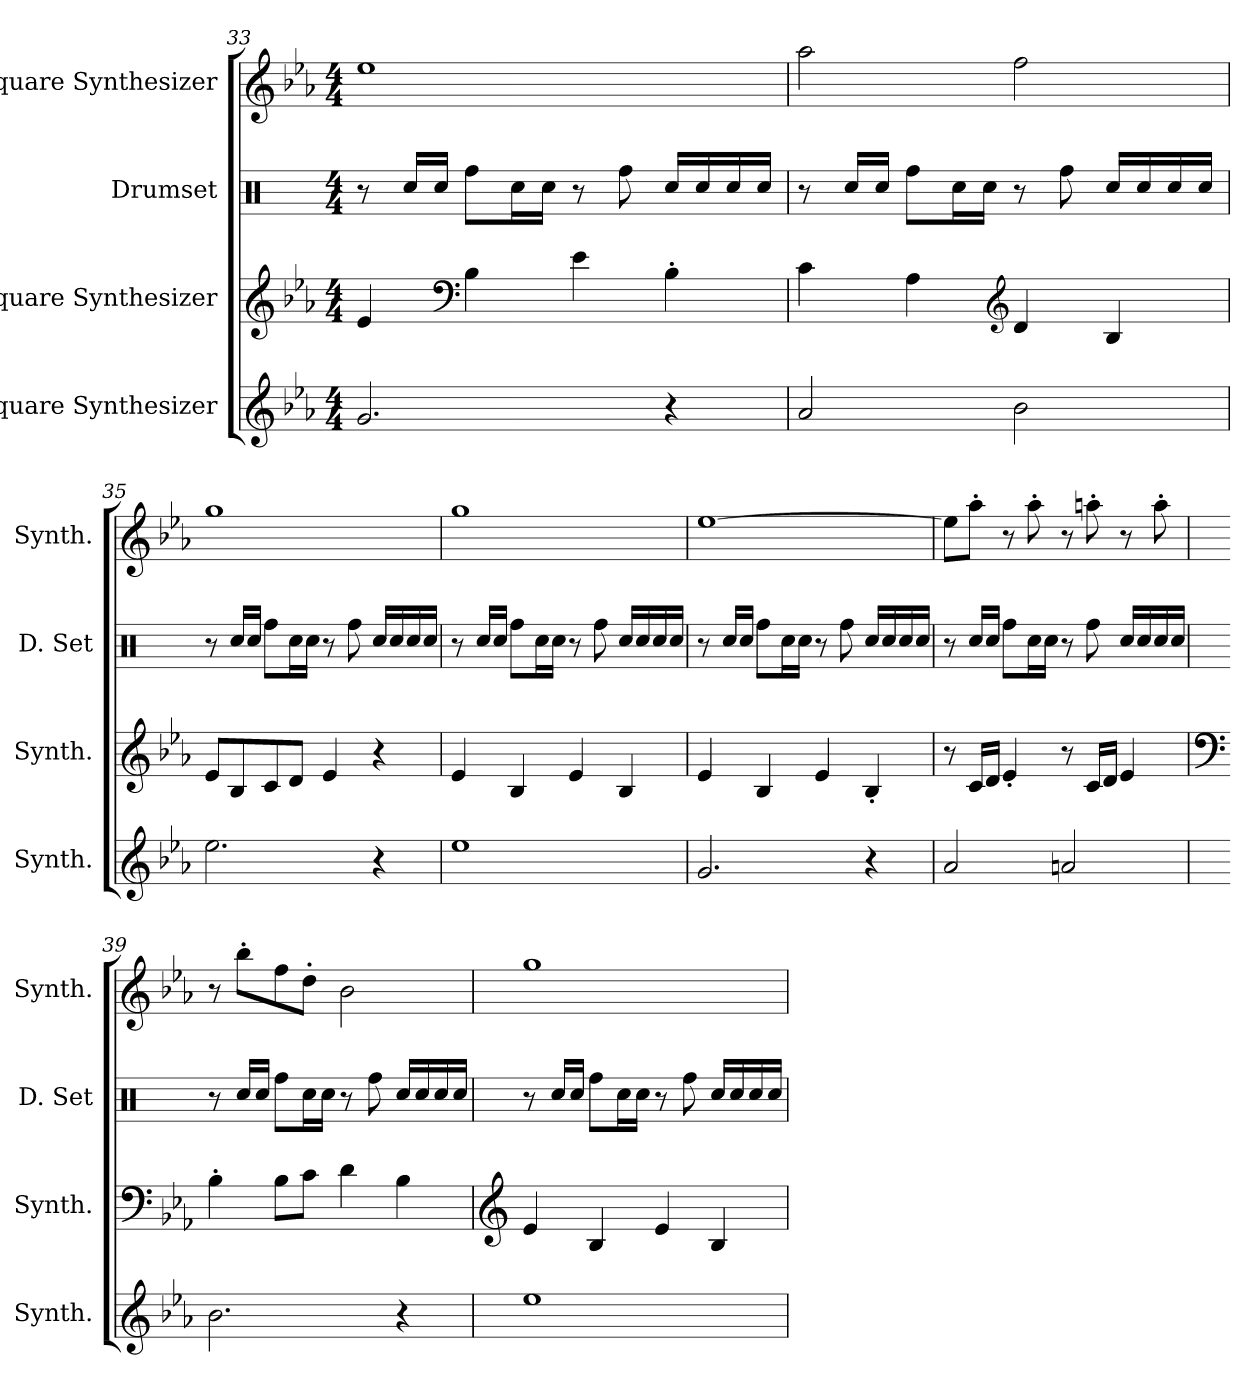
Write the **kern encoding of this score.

**kern	**kern	**kern	**kern
*part4	*part3	*part2	*part1
*staff4	*staff3	*staff2	*staff1
*I"Square Synthesizer	*I"Square Synthesizer	*I"Drumset	*I"Square Synthesizer
*I'Synth.	*I'Synth.	*I'D. Set	*I'Synth.
!!LO:PB:g=z
*clefG2	*clefG2	*clefX	*clefG2
*k[b-e-a-]	*k[b-e-a-]	*k[]	*k[b-e-a-]
*M4/4	*M4/4	*M4/4	*M4/4
=33	=33	=33	=33
2.g/	4e-/	8r	1ee-
.	.	16Rcc/LL	.
.	.	16Rcc/JJ	.
*	*clefF4	*	*
.	4B-\	8Rff\L	.
.	.	16Rcc\L	.
.	.	16Rcc\JJ	.
.	4e-\	8r	.
.	.	8Rff\	.
4r	4B-'\	16Rcc/LL	.
.	.	16Rcc/	.
.	.	16Rcc/	.
.	.	16Rcc/JJ	.
=34	=34	=34	=34
2a-/	4c\	8r	2aa-\
.	.	16Rcc/LL	.
.	.	16Rcc/JJ	.
.	4A-\	8Rff\L	.
.	.	16Rcc\L	.
.	.	16Rcc\JJ	.
*	*clefG2	*	*
2b-\	4d/	8r	2ff\
.	.	8Rff\	.
.	4B-/	16Rcc/LL	.
.	.	16Rcc/	.
.	.	16Rcc/	.
.	.	16Rcc/JJ	.
=35	=35	=35	=35
2.ee-\	8e-/L	8r	1gg
.	8B-/	16Rcc/LL	.
.	.	16Rcc/JJ	.
.	8c/	8Rff\L	.
.	8d/J	16Rcc\L	.
.	.	16Rcc\JJ	.
.	4e-/	8r	.
.	.	8Rff\	.
4r	4r	16Rcc/LL	.
.	.	16Rcc/	.
.	.	16Rcc/	.
.	.	16Rcc/JJ	.
!!LO:LB:g=z
=36	=36	=36	=36
1ee-	4e-/	8r	1gg
.	.	16Rcc/LL	.
.	.	16Rcc/JJ	.
.	4B-/	8Rff\L	.
.	.	16Rcc\L	.
.	.	16Rcc\JJ	.
.	4e-/	8r	.
.	.	8Rff\	.
.	4B-/	16Rcc/LL	.
.	.	16Rcc/	.
.	.	16Rcc/	.
.	.	16Rcc/JJ	.
=37	=37	=37	=37
2.g/	4e-/	8r	[1ee-
.	.	16Rcc/LL	.
.	.	16Rcc/JJ	.
.	4B-/	8Rff\L	.
.	.	16Rcc\L	.
.	.	16Rcc\JJ	.
.	4e-/	8r	.
.	.	8Rff\	.
4r	4B-'/	16Rcc/LL	.
.	.	16Rcc/	.
.	.	16Rcc/	.
.	.	16Rcc/JJ	.
=38	=38	=38	=38
2a-/	8r	8r	8ee-\L]
.	16c/LL	16Rcc/LL	8aa-'\J
.	16d/JJ	16Rcc/JJ	.
.	4e-'/	8Rff\L	8r
.	.	16Rcc\L	8aa-'\
.	.	16Rcc\JJ	.
2an/	8r	8r	8r
.	16c/LL	8Rff\	8aan'\
.	16d/JJ	.	.
.	4e-/	16Rcc/LL	8r
.	.	16Rcc/	.
.	.	16Rcc/	8aa'\
.	.	16Rcc/JJ	.
!!LO:LB:g=z
=39	=39	=39	=39
*	*clefF4	*	*
2.b-\	4B-'\	8r	8r
.	.	16Rcc/LL	8bb-'\L
.	.	16Rcc/JJ	.
.	8B-\L	8Rff\L	8ff\
.	8c\J	16Rcc\L	8dd'\J
.	.	16Rcc\JJ	.
.	4d\	8r	2b-\
.	.	8Rff\	.
4r	4B-\	16Rcc/LL	.
.	.	16Rcc/	.
.	.	16Rcc/	.
.	.	16Rcc/JJ	.
=40	=40	=40	=40
*	*clefG2	*	*
1ee-	4e-/	8r	1gg
.	.	16Rcc/LL	.
.	.	16Rcc/JJ	.
.	4B-/	8Rff\L	.
.	.	16Rcc\L	.
.	.	16Rcc\JJ	.
.	4e-/	8r	.
.	.	8Rff\	.
.	4B-/	16Rcc/LL	.
.	.	16Rcc/	.
.	.	16Rcc/	.
.	.	16Rcc/JJ	.
=	=	=	=
*-	*-	*-	*-
